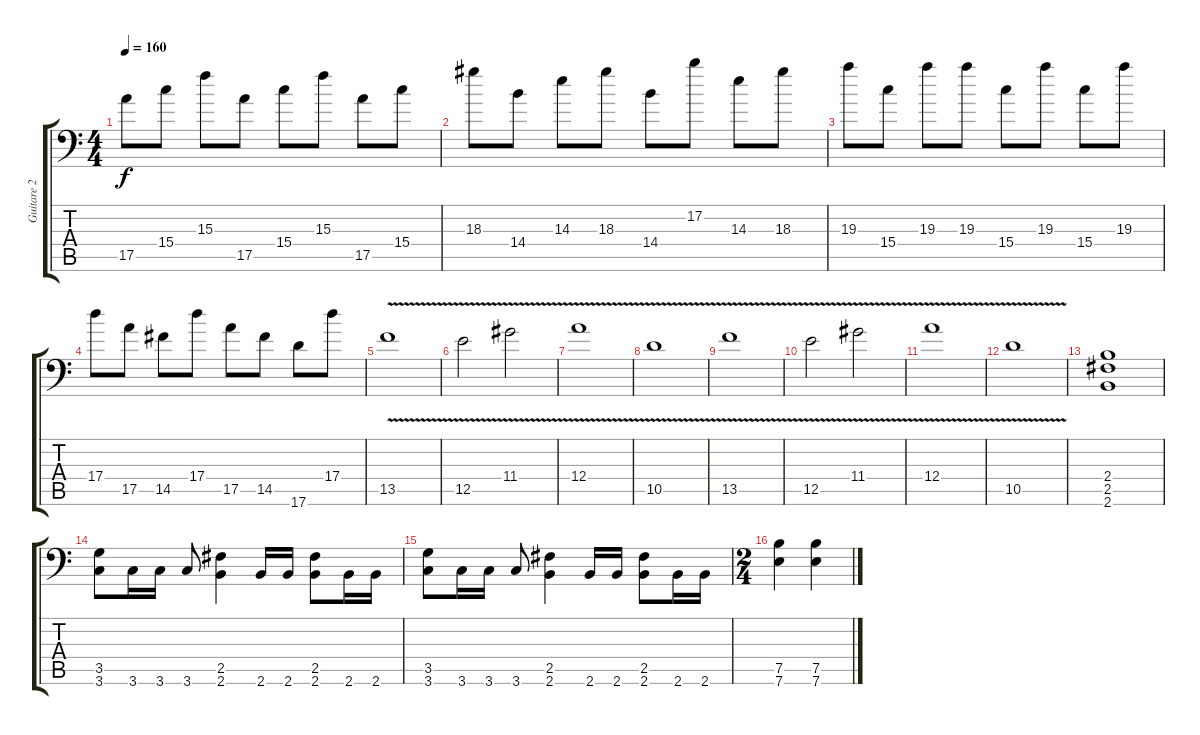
\track ("Guitare 2" "Guitare 2") {instrument distortionguitar}
\staff {score tabs}
\tuning (B3 Gb3 D3 A2 E2 A1) {hide}
\ts (4 4)
\tempo 160
\clef f4
\ks c
17.5.8{dy f} 15.4.8 15.3.8 17.5.8 15.4.8 15.3.8 17.5.8 15.4.8 |
18.3.8 14.4.8 14.3.8 18.3.8 14.4.8 17.2.8 14.3.8 18.3.8 |
19.3.8 15.4.8 19.3.8 19.3.8 15.4.8 19.3.8 15.4.8 19.3.8 |
17.4.8 17.5.8 14.5.8 17.4.8 17.5.8 14.5.8 17.6.8 17.4.8 |
13.5{v}.1 |
12.5{v}.2 11.4{v}.2 |
12.4{v}.1 |
10.5{v}.1 |
13.5{v}.1 |
12.5{v}.2 11.4{v}.2 |
12.4{v}.1 |
10.5{v}.1 |
(2.4 2.5 2.6).1 |
(3.5 3.6).8 3.6.16 3.6.16 3.6.8 (2.5 2.6).4 2.6.16 2.6.16 (2.5 2.6).8 2.6.16 2.6.16 |
(3.5 3.6).8 3.6.16 3.6.16 3.6.8 (2.5 2.6).4 2.6.16 2.6.16 (2.5 2.6).8 2.6.16 2.6.16 |
\ts (2 4)
(7.5 7.6).4 (7.5 7.6).4
